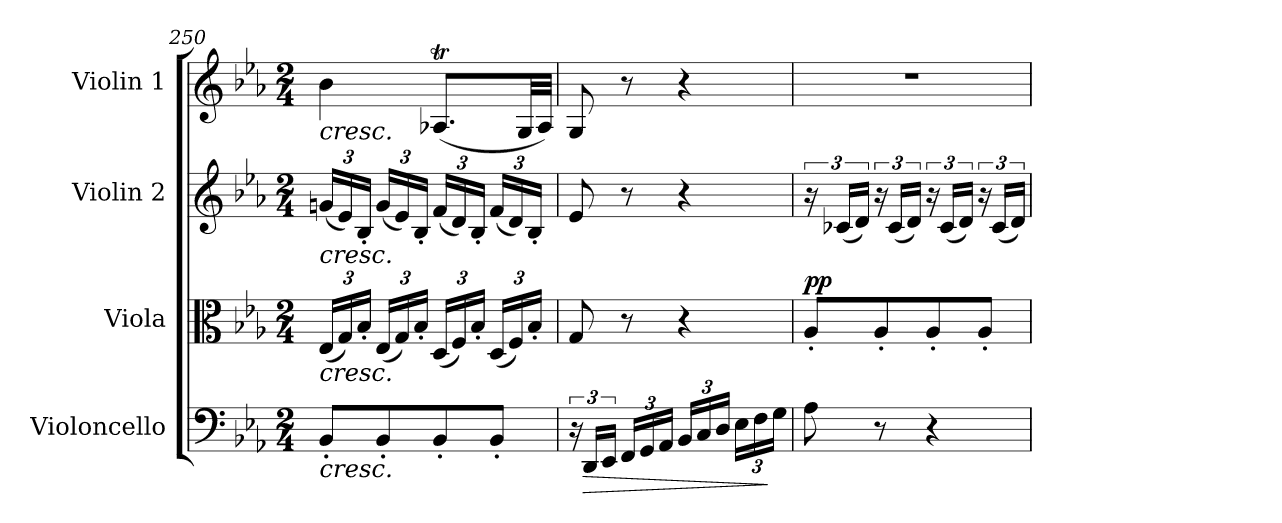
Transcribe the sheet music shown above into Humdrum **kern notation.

**kern	**dynam	**kern	**dynam	**kern	**kern
*part4	*part4	*part3	*part3	*part2	*part1
*staff4	*staff4	*staff3	*staff3	*staff2	*staff1
*I"Violoncello	*	*I"Viola	*	*I"Violin 2	*I"Violin 1
*I'Vc	*	*I'Vla	*	*I'Vln	*I'Vln
!!LO:LB:g=z
*clefF4	*	*clefC3	*	*clefG2	*clefG2
*k[b-e-a-]	*	*k[b-e-a-]	*	*k[b-e-a-]	*k[b-e-a-]
*M2/4	*	*M2/4	*	*M2/4	*M2/4
*	*	*Xbrackettup	*	*Xbrackettup	*
=250	=250	=250	=250	=250	=250
!	!	!	!	!	!LO:TX:b:i:t=cresc.
!	!	!	!	!LO:TX:b:i:t=cresc.	!
!	!	!LO:TX:b:i:t=cresc.	!	!	!
!LO:TX:b:i:t=cresc.	!	!	!	!	!
8BB-'/L	.	(<24E-/LL	.	(<24gn/LL	4b-\
.	.	24G/)	.	24e-/)	.
.	.	24B-'/JJ	.	24B-'/JJ	.
8BB-'/	.	(<24E-/LL	.	(<24g/LL	.
.	.	24G/)	.	24e-/)	.
.	.	24B-'/JJ	.	24B-'/JJ	.
8BB-'/	.	(<24D/LL	.	(<24f/LL	(<8.A-XT/L
.	.	24F/)	.	24d/)	.
.	.	24B-'/JJ	.	24B-'/JJ	.
8BB-'/J	.	(<24D/LL	.	(<24f/LL	.
.	.	24F/)	.	24d/)	.
.	.	.	.	.	32G/LL
.	.	24B-'/JJ	.	24B-'/JJ	.
.	.	.	.	.	32A-/JJJ)
=251	=251	=251	=251	=251	=251
24r	.	8G/	.	8e-/	8G/
!	!LO:HP:b	!	!	!	!
24DD/LL	>	.	.	.	.
24EE-/JJ	.	.	.	.	.
*Xbrackettup	*	*	*	*	*
24FF/LL	.	8r	.	8r	8r
24GG/	.	.	.	.	.
24AA-/JJ	.	.	.	.	.
24BB-/LL	.	4r	.	4r	4r
24C/	.	.	.	.	.
24D/JJ	.	.	.	.	.
24E-\LL	.	.	.	.	.
24F\	.	.	.	.	.
24G\JJ	]	.	.	.	.
=252	=252	=252	=252	=252	=252
*	*	*	*	*brackettup	*
!	!	!	!LO:DY:b	!	!
!	!	!	!LO:DY:n=1:a	!	!
8A-\	.	8A-'/L	p p	24r	2r
.	.	.	.	(<24c-X/LL	.
.	.	.	.	24d/JJ)	.
8r	.	8A-'/	.	24r	.
.	.	.	.	(<24c-/LL	.
.	.	.	.	24d/JJ)	.
4r	.	8A-'/	.	24r	.
.	.	.	.	(<24c-/LL	.
.	.	.	.	24d/JJ)	.
.	.	8A-'/J	.	24r	.
.	.	.	.	(<24c-/LL	.
.	.	.	.	24d/JJ)	.
=	=	=	=	=	=
*-	*-	*-	*-	*-	*-
